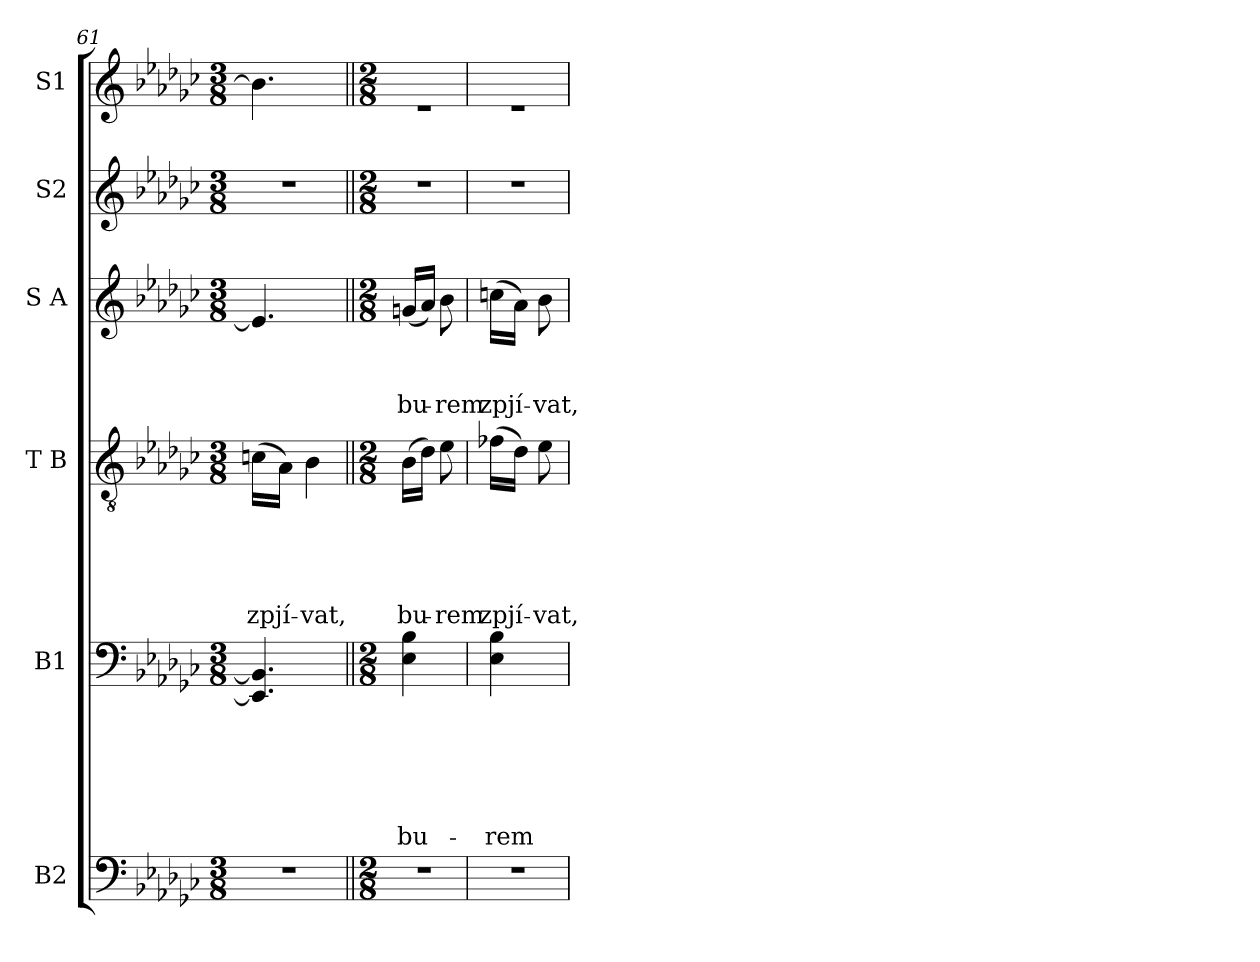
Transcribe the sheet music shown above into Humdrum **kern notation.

**kern	**kern	**text	**text	**text	**text	**text	**text	**kern	**text	**text	**text	**text	**text	**kern	**text	**text	**text	**kern	**kern	**text
*part6	*part5	*part5	*part5	*part5	*part5	*part5	*part5	*part4	*part4	*part4	*part4	*part4	*part4	*part3	*part3	*part3	*part3	*part2	*part1	*part1
*staff6	*staff5	*staff5	*staff5	*staff5	*staff5	*staff5	*staff5	*staff4	*staff4	*staff4	*staff4	*staff4	*staff4	*staff3	*staff3	*staff3	*staff3	*staff2	*staff1	*staff1
*I"B2	*I"B1	*	*	*	*	*	*	*I"T B	*	*	*	*	*	*I"S A	*	*	*	*I"S2	*I"S1	*
*	*I'B	*	*	*	*	*	*	*I'T B	*	*	*	*	*	*I'S A	*	*	*	*I'S2	*I'S1	*
*clefF4	*clefF4	*	*	*	*	*	*	*clefGv2	*	*	*	*	*	*clefG2	*	*	*	*clefG2	*clefG2	*
*k[b-e-a-d-g-c-]	*k[b-e-a-d-g-c-]	*	*	*	*	*	*	*k[b-e-a-d-g-c-]	*	*	*	*	*	*k[b-e-a-d-g-c-]	*	*	*	*k[b-e-a-d-g-c-]	*k[b-e-a-d-g-c-]	*
*G-:	*G-:	*	*	*	*	*	*	*G-:	*	*	*	*	*	*G-:	*	*	*	*G-:	*G-:	*
*M3/8	*M3/8	*	*	*	*	*	*	*M3/8	*	*	*	*	*	*M3/8	*	*	*	*M3/8	*M3/8	*
=61	=61	=61	=61	=61	=61	=61	=61	=61	=61	=61	=61	=61	=61	=61	=61	=61	=61	=61	=61	=61
!	!	!	!	!	!	!	!	!	!	!	!	!	!LO:LY:b	!	!	!	!	!	!	!
4.r	4.EE-/] 4.BB-/]	.	.	.	.	.	.	(>16cn\LL	.	.	.	.	zpjí-	4.e-/]	.	.	.	4.r	4.b-\]	.
.	.	.	.	.	.	.	.	16A-\JJ)	.	.	.	.	.	.	.	.	.	.	.	.
!	!	!	!	!	!	!	!	!	!	!	!	!	!LO:LY:b	!	!	!	!	!	!	!
.	.	.	.	.	.	.	.	4B-\	.	.	.	.	-vat,	.	.	.	.	.	.	.
=62||	=62||	=62||	=62||	=62||	=62||	=62||	=62||	=62||	=62||	=62||	=62||	=62||	=62||	=62||	=62||	=62||	=62||	=62||	=62||	=62||
*M2/8	*M2/8	*	*	*	*	*	*	*M2/8	*	*	*	*	*	*M2/8	*	*	*	*M2/8	*M2/8	*
!	!	!	!	!	!	!	!LO:LY:b	!	!	!	!	!	!LO:LY:b	!	!	!	!LO:LY:b	!	!	!
4r	4E-\ 4B-\	.	.	.	.	.	bu-	(>16B-\LL	.	.	.	.	bu-	(<16gn/LL	.	.	bu-	4r	4re	.
.	.	.	.	.	.	.	.	16d-\JJ)	.	.	.	.	.	16a-/JJ)	.	.	.	.	.	.
!	!	!	!	!	!	!	!	!	!	!	!	!	!LO:LY:b	!	!	!	!LO:LY:b	!	!	!
.	.	.	.	.	.	.	.	8e-\	.	.	.	.	-rem	8b-\	.	.	-rem	.	.	.
=63	=63	=63	=63	=63	=63	=63	=63	=63	=63	=63	=63	=63	=63	=63	=63	=63	=63	=63	=63	=63
!	!	!	!	!	!	!	!LO:LY:b	!	!	!	!	!	!LO:LY:b	!	!	!	!LO:LY:b	!	!	!
4r	4E-\ 4B-\	.	.	.	.	.	-rem	(>16f-X\LL	.	.	.	.	zpjí-	(>16ccn\LL	.	.	zpjí-	4r	4re	.
.	.	.	.	.	.	.	.	16d-\JJ)	.	.	.	.	.	16a-\JJ)	.	.	.	.	.	.
!	!	!	!	!	!	!	!	!	!	!	!	!	!LO:LY:b	!	!	!	!LO:LY:b	!	!	!
.	.	.	.	.	.	.	.	8e-\	.	.	.	.	-vat,	8b-\	.	.	-vat,	.	.	.
=	=	=	=	=	=	=	=	=	=	=	=	=	=	=	=	=	=	=	=	=
*-	*-	*-	*-	*-	*-	*-	*-	*-	*-	*-	*-	*-	*-	*-	*-	*-	*-	*-	*-	*-
